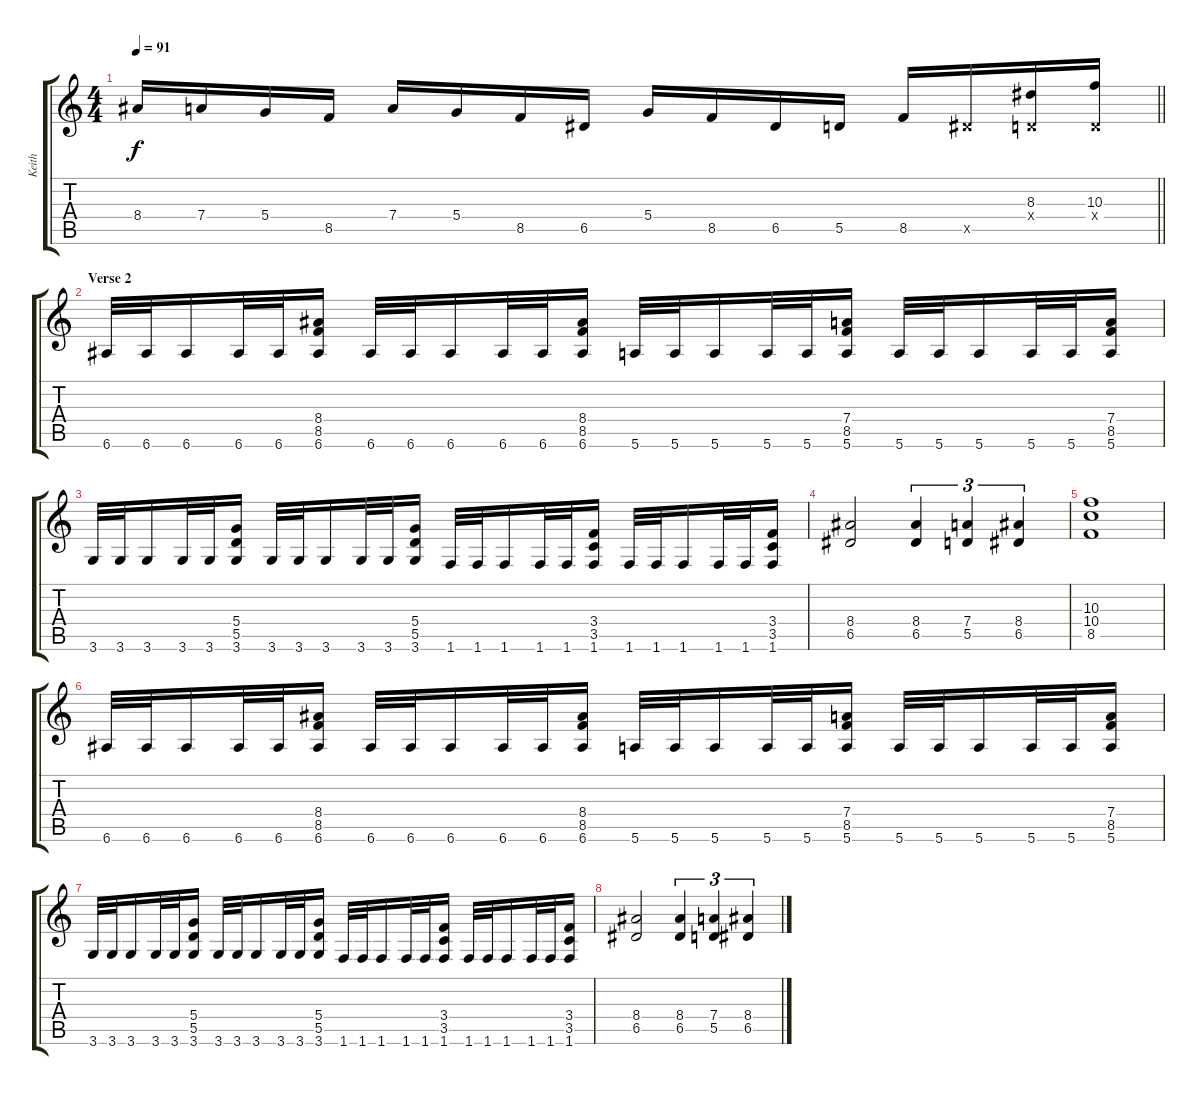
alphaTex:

\track ("Keith" "Keith") {instrument distortionguitar}
\staff {score tabs}
\tuning (E4 B3 G3 D3 A2 E2) {hide}
\ts (4 4)
\tempo 91
\clef g2
\barLineRight lightlight
\ks c
8.4.16{dy f} 7.4.16 5.4.16 8.5.16 7.4.16 5.4.16 8.5.16 6.5.16 5.4.16 8.5.16 6.5.16 5.5.16 8.5.16 6.5{x}.16 (8.3 0.4{x}).16 (10.3 0.4{x}).16 |
\section ("" "Verse 2")
6.6.32 6.6.32 6.6.16 6.6.32 6.6.32 (8.4 8.5 6.6).16 6.6.32 6.6.32 6.6.16 6.6.32 6.6.32 (8.4 8.5 6.6).16 5.6.32 5.6.32 5.6.16 5.6.32 5.6.32 (7.4 8.5 5.6).16 5.6.32 5.6.32 5.6.16 5.6.32 5.6.32 (7.4 8.5 5.6).16 |
3.6.32 3.6.32 3.6.16 3.6.32 3.6.32 (5.4 5.5 3.6).16 3.6.32 3.6.32 3.6.16 3.6.32 3.6.32 (5.4 5.5 3.6).16 1.6.32 1.6.32 1.6.16 1.6.32 1.6.32 (3.4 3.5 1.6).16 1.6.32 1.6.32 1.6.16 1.6.32 1.6.32 (3.4 3.5 1.6).16 |
(8.4 6.5).2 (8.4 6.5).4{tu (3 2)} (7.4 5.5).4{tu (3 2)} (8.4 6.5).4{tu (3 2)} |
(10.3 10.4 8.5).1 |
6.6.32 6.6.32 6.6.16 6.6.32 6.6.32 (8.4 8.5 6.6).16 6.6.32 6.6.32 6.6.16 6.6.32 6.6.32 (8.4 8.5 6.6).16 5.6.32 5.6.32 5.6.16 5.6.32 5.6.32 (7.4 8.5 5.6).16 5.6.32 5.6.32 5.6.16 5.6.32 5.6.32 (7.4 8.5 5.6).16 |
3.6.32 3.6.32 3.6.16 3.6.32 3.6.32 (5.4 5.5 3.6).16 3.6.32 3.6.32 3.6.16 3.6.32 3.6.32 (5.4 5.5 3.6).16 1.6.32 1.6.32 1.6.16 1.6.32 1.6.32 (3.4 3.5 1.6).16 1.6.32 1.6.32 1.6.16 1.6.32 1.6.32 (3.4 3.5 1.6).16 |
(8.4 6.5).2 (8.4 6.5).4{tu (3 2)} (7.4 5.5).4{tu (3 2)} (8.4 6.5).4{tu (3 2)}
